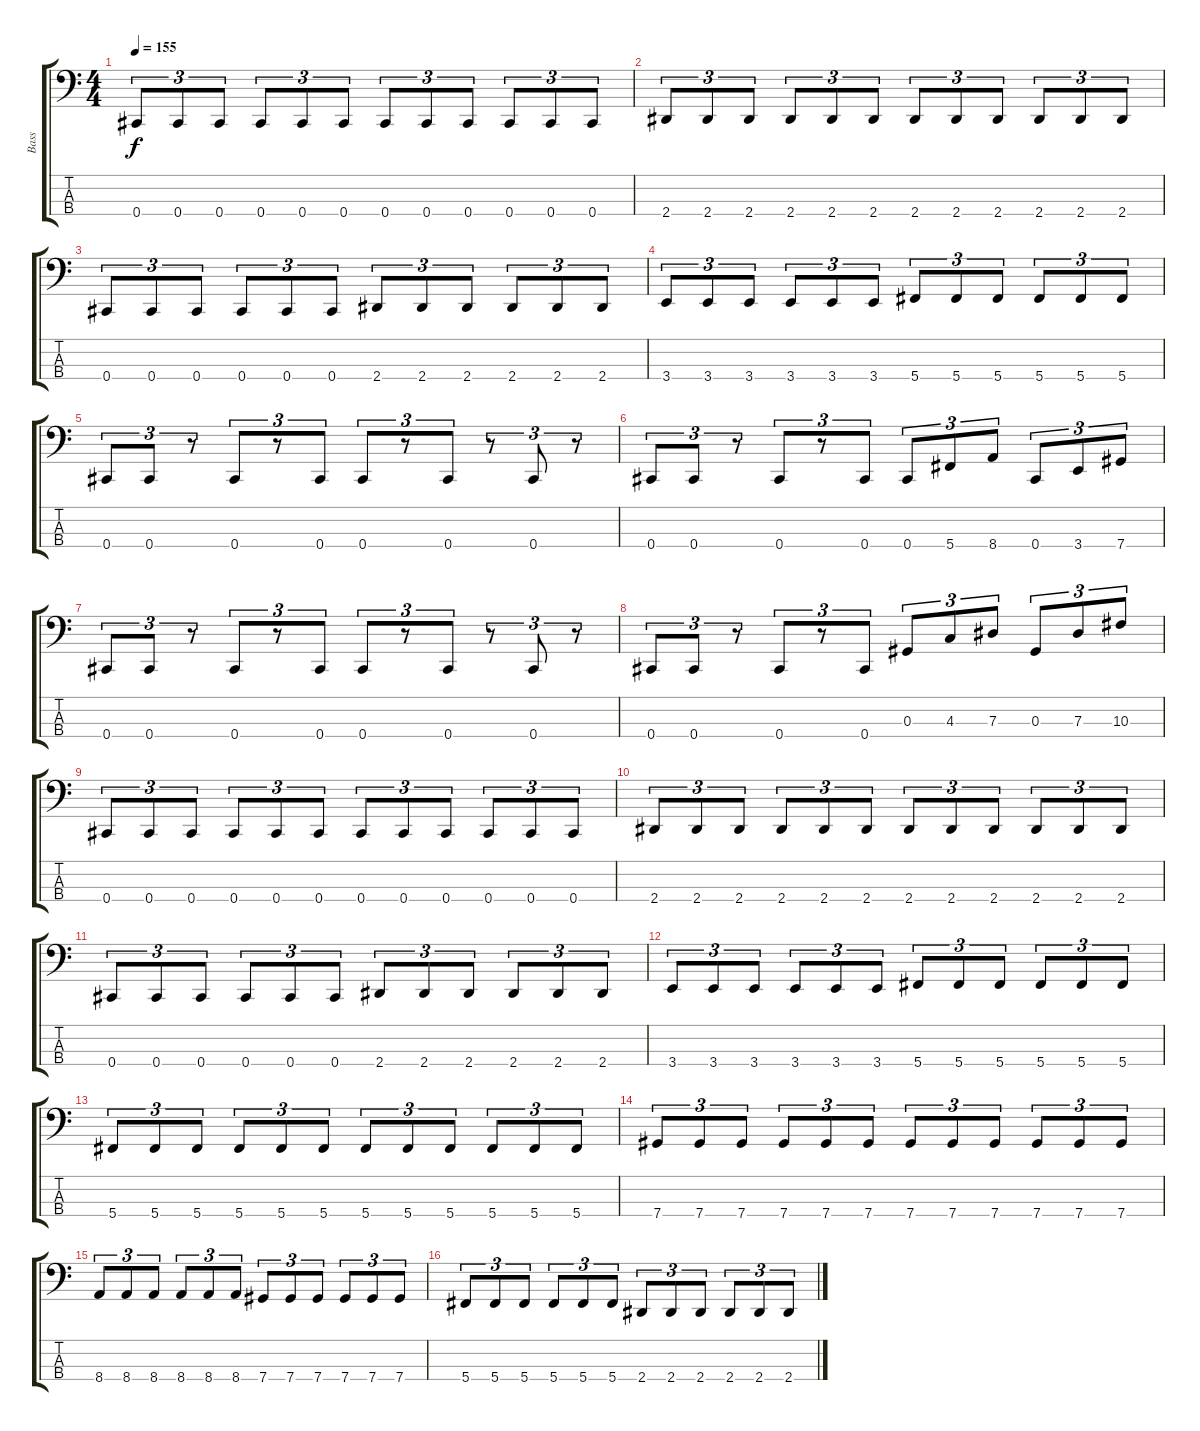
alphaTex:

\track ("Bass" "Bass") {instrument electricbasspick}
\staff {score tabs}
\tuning (Gb2 Db2 Ab1 Db1) {hide}
\ts (4 4)
\tempo 155
\clef f4
\ks c
0.4.8{tu (3 2) dy f} 0.4.8{tu (3 2)} 0.4.8{tu (3 2)} 0.4.8{tu (3 2)} 0.4.8{tu (3 2)} 0.4.8{tu (3 2)} 0.4.8{tu (3 2)} 0.4.8{tu (3 2)} 0.4.8{tu (3 2)} 0.4.8{tu (3 2)} 0.4.8{tu (3 2)} 0.4.8{tu (3 2)} |
2.4.8{tu (3 2)} 2.4.8{tu (3 2)} 2.4.8{tu (3 2)} 2.4.8{tu (3 2)} 2.4.8{tu (3 2)} 2.4.8{tu (3 2)} 2.4.8{tu (3 2)} 2.4.8{tu (3 2)} 2.4.8{tu (3 2)} 2.4.8{tu (3 2)} 2.4.8{tu (3 2)} 2.4.8{tu (3 2)} |
0.4.8{tu (3 2)} 0.4.8{tu (3 2)} 0.4.8{tu (3 2)} 0.4.8{tu (3 2)} 0.4.8{tu (3 2)} 0.4.8{tu (3 2)} 2.4.8{tu (3 2)} 2.4.8{tu (3 2)} 2.4.8{tu (3 2)} 2.4.8{tu (3 2)} 2.4.8{tu (3 2)} 2.4.8{tu (3 2)} |
3.4.8{tu (3 2)} 3.4.8{tu (3 2)} 3.4.8{tu (3 2)} 3.4.8{tu (3 2)} 3.4.8{tu (3 2)} 3.4.8{tu (3 2)} 5.4.8{tu (3 2)} 5.4.8{tu (3 2)} 5.4.8{tu (3 2)} 5.4.8{tu (3 2)} 5.4.8{tu (3 2)} 5.4.8{tu (3 2)} |
0.4.8{tu (3 2)} 0.4.8{tu (3 2)} r.8{tu (3 2)} 0.4.8{tu (3 2)} r.8{tu (3 2)} 0.4.8{tu (3 2)} 0.4.8{tu (3 2)} r.8{tu (3 2)} 0.4.8{tu (3 2)} r.8{tu (3 2)} 0.4.8{tu (3 2)} r.8{tu (3 2)} |
0.4.8{tu (3 2)} 0.4.8{tu (3 2)} r.8{tu (3 2)} 0.4.8{tu (3 2)} r.8{tu (3 2)} 0.4.8{tu (3 2)} 0.4.8{tu (3 2)} 5.4.8{tu (3 2)} 8.4.8{tu (3 2)} 0.4.8{tu (3 2)} 3.4.8{tu (3 2)} 7.4.8{tu (3 2)} |
0.4.8{tu (3 2)} 0.4.8{tu (3 2)} r.8{tu (3 2)} 0.4.8{tu (3 2)} r.8{tu (3 2)} 0.4.8{tu (3 2)} 0.4.8{tu (3 2)} r.8{tu (3 2)} 0.4.8{tu (3 2)} r.8{tu (3 2)} 0.4.8{tu (3 2)} r.8{tu (3 2)} |
0.4.8{tu (3 2)} 0.4.8{tu (3 2)} r.8{tu (3 2)} 0.4.8{tu (3 2)} r.8{tu (3 2)} 0.4.8{tu (3 2)} 0.3.8{tu (3 2)} 4.3.8{tu (3 2)} 7.3.8{tu (3 2)} 0.3.8{tu (3 2)} 7.3.8{tu (3 2)} 10.3.8{tu (3 2)} |
0.4.8{tu (3 2)} 0.4.8{tu (3 2)} 0.4.8{tu (3 2)} 0.4.8{tu (3 2)} 0.4.8{tu (3 2)} 0.4.8{tu (3 2)} 0.4.8{tu (3 2)} 0.4.8{tu (3 2)} 0.4.8{tu (3 2)} 0.4.8{tu (3 2)} 0.4.8{tu (3 2)} 0.4.8{tu (3 2)} |
2.4.8{tu (3 2)} 2.4.8{tu (3 2)} 2.4.8{tu (3 2)} 2.4.8{tu (3 2)} 2.4.8{tu (3 2)} 2.4.8{tu (3 2)} 2.4.8{tu (3 2)} 2.4.8{tu (3 2)} 2.4.8{tu (3 2)} 2.4.8{tu (3 2)} 2.4.8{tu (3 2)} 2.4.8{tu (3 2)} |
0.4.8{tu (3 2)} 0.4.8{tu (3 2)} 0.4.8{tu (3 2)} 0.4.8{tu (3 2)} 0.4.8{tu (3 2)} 0.4.8{tu (3 2)} 2.4.8{tu (3 2)} 2.4.8{tu (3 2)} 2.4.8{tu (3 2)} 2.4.8{tu (3 2)} 2.4.8{tu (3 2)} 2.4.8{tu (3 2)} |
3.4.8{tu (3 2)} 3.4.8{tu (3 2)} 3.4.8{tu (3 2)} 3.4.8{tu (3 2)} 3.4.8{tu (3 2)} 3.4.8{tu (3 2)} 5.4.8{tu (3 2)} 5.4.8{tu (3 2)} 5.4.8{tu (3 2)} 5.4.8{tu (3 2)} 5.4.8{tu (3 2)} 5.4.8{tu (3 2)} |
5.4.8{tu (3 2)} 5.4.8{tu (3 2)} 5.4.8{tu (3 2)} 5.4.8{tu (3 2)} 5.4.8{tu (3 2)} 5.4.8{tu (3 2)} 5.4.8{tu (3 2)} 5.4.8{tu (3 2)} 5.4.8{tu (3 2)} 5.4.8{tu (3 2)} 5.4.8{tu (3 2)} 5.4.8{tu (3 2)} |
7.4.8{tu (3 2)} 7.4.8{tu (3 2)} 7.4.8{tu (3 2)} 7.4.8{tu (3 2)} 7.4.8{tu (3 2)} 7.4.8{tu (3 2)} 7.4.8{tu (3 2)} 7.4.8{tu (3 2)} 7.4.8{tu (3 2)} 7.4.8{tu (3 2)} 7.4.8{tu (3 2)} 7.4.8{tu (3 2)} |
8.4.8{tu (3 2)} 8.4.8{tu (3 2)} 8.4.8{tu (3 2)} 8.4.8{tu (3 2)} 8.4.8{tu (3 2)} 8.4.8{tu (3 2)} 7.4.8{tu (3 2)} 7.4.8{tu (3 2)} 7.4.8{tu (3 2)} 7.4.8{tu (3 2)} 7.4.8{tu (3 2)} 7.4.8{tu (3 2)} |
5.4.8{tu (3 2)} 5.4.8{tu (3 2)} 5.4.8{tu (3 2)} 5.4.8{tu (3 2)} 5.4.8{tu (3 2)} 5.4.8{tu (3 2)} 2.4.8{tu (3 2)} 2.4.8{tu (3 2)} 2.4.8{tu (3 2)} 2.4.8{tu (3 2)} 2.4.8{tu (3 2)} 2.4.8{tu (3 2)}
